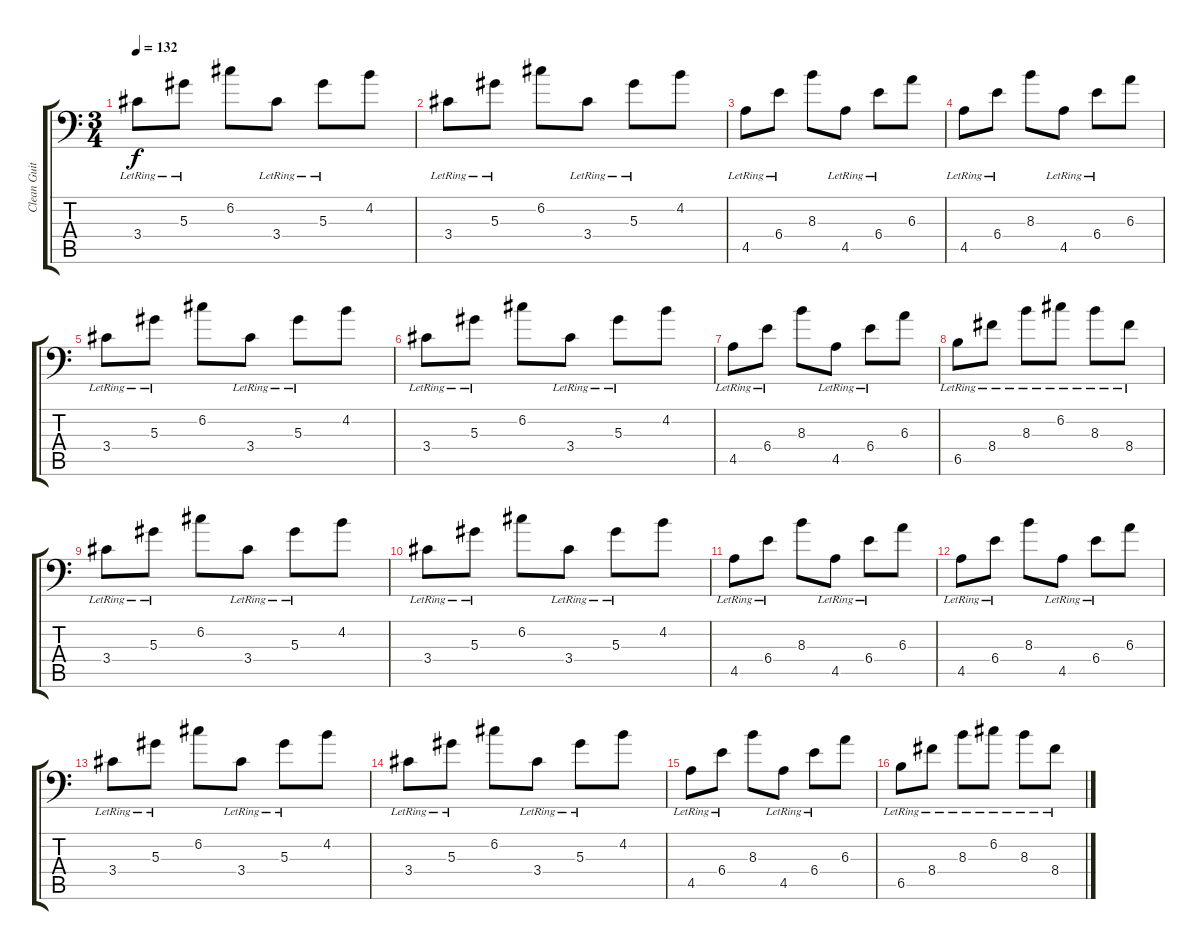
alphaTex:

\track ("Clean Guitar 1" "Clean Guit") {instrument electricguitarclean}
\staff {score tabs}
\tuning (C4 G3 Eb3 Bb2 F2 Bb1) {hide}
\ts (3 4)
\tempo 132
\clef f4
\ks c
3.4{lr}.8{dy f} 5.3{lr}.8 6.2.8 3.4{lr}.8 5.3{lr}.8 4.2.8 |
3.4{lr}.8 5.3{lr}.8 6.2.8 3.4{lr}.8 5.3{lr}.8 4.2.8 |
4.5{lr}.8 6.4{lr}.8 8.3.8 4.5{lr}.8 6.4{lr}.8 6.3.8 |
4.5{lr}.8 6.4{lr}.8 8.3.8 4.5{lr}.8 6.4{lr}.8 6.3.8 |
3.4{lr}.8 5.3{lr}.8 6.2.8 3.4{lr}.8 5.3{lr}.8 4.2.8 |
3.4{lr}.8 5.3{lr}.8 6.2.8 3.4{lr}.8 5.3{lr}.8 4.2.8 |
4.5{lr}.8 6.4{lr}.8 8.3.8 4.5{lr}.8 6.4{lr}.8 6.3.8 |
6.5{lr}.8 8.4{lr}.8 8.3{lr}.8 6.2{lr}.8 8.3{lr}.8 8.4{lr}.8 |
3.4{lr}.8 5.3{lr}.8 6.2.8 3.4{lr}.8 5.3{lr}.8 4.2.8 |
3.4{lr}.8 5.3{lr}.8 6.2.8 3.4{lr}.8 5.3{lr}.8 4.2.8 |
4.5{lr}.8 6.4{lr}.8 8.3.8 4.5{lr}.8 6.4{lr}.8 6.3.8 |
4.5{lr}.8 6.4{lr}.8 8.3.8 4.5{lr}.8 6.4{lr}.8 6.3.8 |
3.4{lr}.8 5.3{lr}.8 6.2.8 3.4{lr}.8 5.3{lr}.8 4.2.8 |
3.4{lr}.8 5.3{lr}.8 6.2.8 3.4{lr}.8 5.3{lr}.8 4.2.8 |
4.5{lr}.8 6.4{lr}.8 8.3.8 4.5{lr}.8 6.4{lr}.8 6.3.8 |
6.5{lr}.8 8.4{lr}.8 8.3{lr}.8 6.2{lr}.8 8.3{lr}.8 8.4{lr}.8
